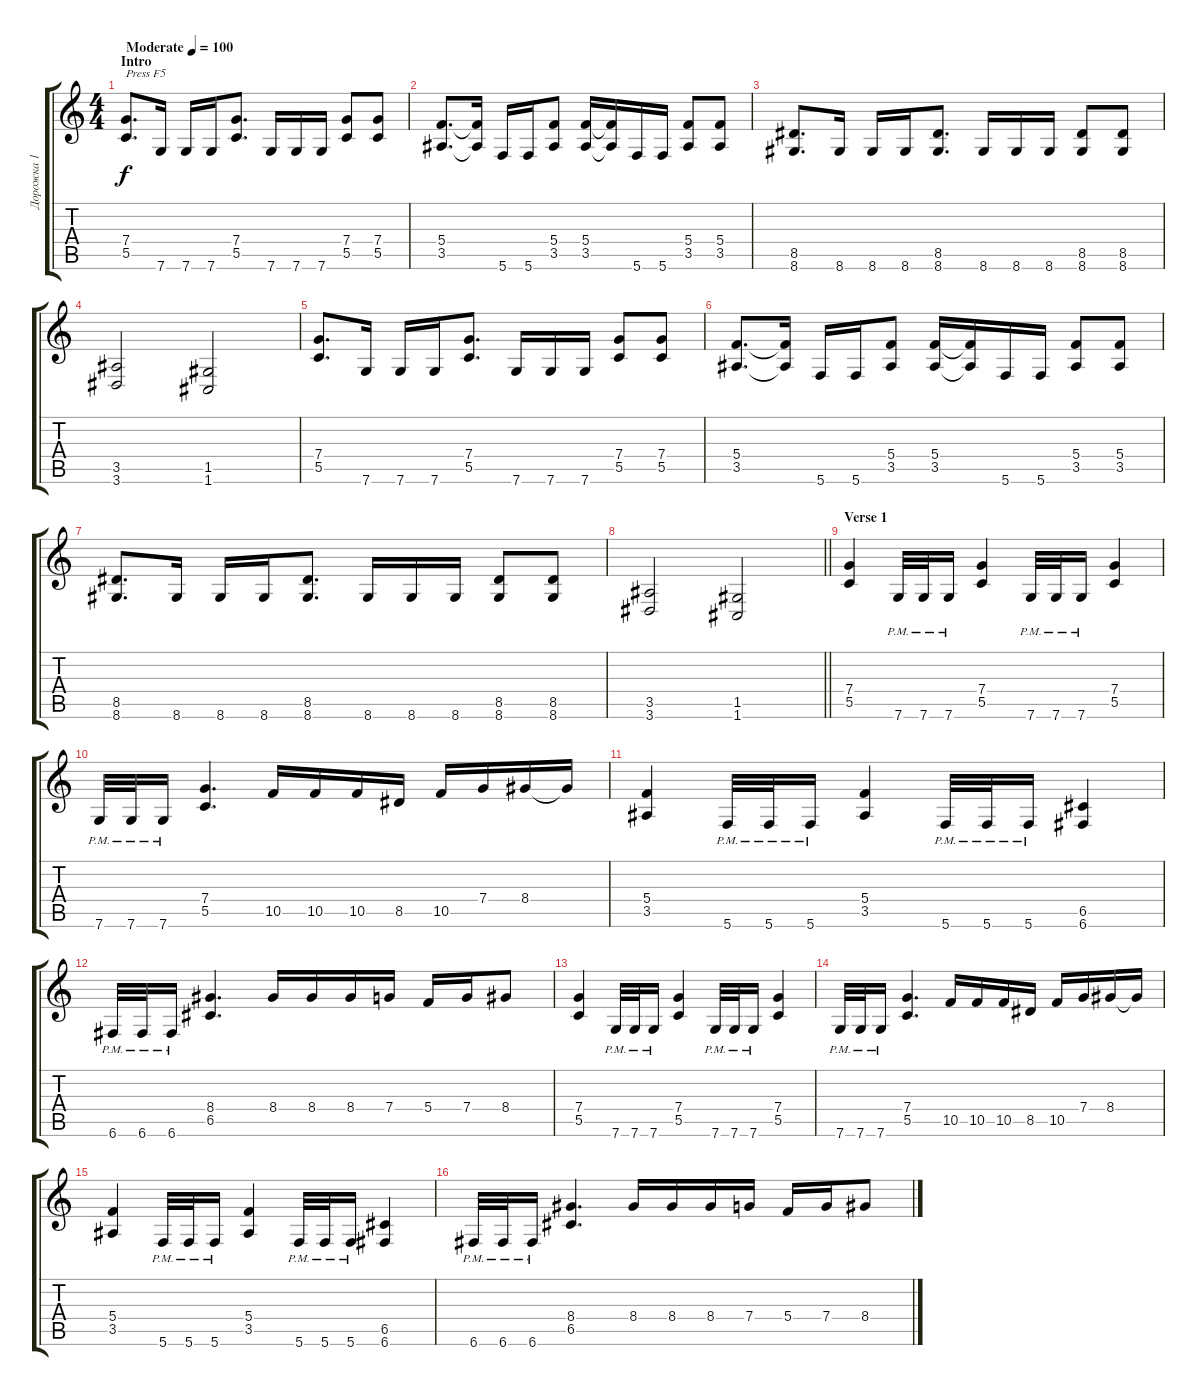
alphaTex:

\track ("Дорожка 1" "Дорожка 1") {instrument distortionguitar}
\staff {score tabs}
\tuning (D4 A3 F3 C3 G2 C2) {hide}
\ts (4 4)
\section ("" "Intro")
\tempo (100 "Moderate")
\clef g2
\ks c
(7.4 5.5).8{d txt "Press F5" dy f instrument distortionguitar} 7.6.16 7.6.16 7.6.16 (7.4 5.5).8{d} 7.6.16 7.6.16 7.6.16 (7.4 5.5).8 (7.4 5.5).8 |
(5.4 3.5).8{d} (5.4{t} 3.5{t}).16 5.6.16 5.6.16 (5.4 3.5).8 (5.4 3.5).16 (5.4{t} 3.5{t}).16 5.6.16 5.6.16 (5.4 3.5).8 (5.4 3.5).8 |
(8.5 8.6).8{d} 8.6.16 8.6.16 8.6.16 (8.5 8.6).8{d} 8.6.16 8.6.16 8.6.16 (8.5 8.6).8 (8.5 8.6).8 |
(3.5 3.6).2 (1.5 1.6).2 |
(7.4 5.5).8{d} 7.6.16 7.6.16 7.6.16 (7.4 5.5).8{d} 7.6.16 7.6.16 7.6.16 (7.4 5.5).8 (7.4 5.5).8 |
(5.4 3.5).8{d} (5.4{t} 3.5{t}).16 5.6.16 5.6.16 (5.4 3.5).8 (5.4 3.5).16 (5.4{t} 3.5{t}).16 5.6.16 5.6.16 (5.4 3.5).8 (5.4 3.5).8 |
(8.5 8.6).8{d} 8.6.16 8.6.16 8.6.16 (8.5 8.6).8{d} 8.6.16 8.6.16 8.6.16 (8.5 8.6).8 (8.5 8.6).8 |
\barLineRight lightlight
(3.5 3.6).2 (1.5 1.6).2 |
\section ("" "Verse 1")
(7.4 5.5).4 7.6{pm}.32 7.6{pm}.32 7.6{pm}.16 (7.4 5.5).4 7.6{pm}.32 7.6{pm}.32 7.6{pm}.16 (7.4 5.5).4 |
7.6{pm}.32 7.6{pm}.32 7.6{pm}.16 (7.4 5.5).4{d} 10.5.16 10.5.16 10.5.16 8.5.16 10.5.16 7.4.16 8.4.16 8.4{t}.16 |
(5.4 3.5).4 5.6{pm}.32 5.6{pm}.32 5.6{pm}.16 (5.4 3.5).4 5.6{pm}.32 5.6{pm}.32 5.6{pm}.16 (6.5 6.6).4 |
6.6{pm}.32 6.6{pm}.32 6.6{pm}.16 (8.4 6.5).4{d} 8.4.16 8.4.16 8.4.16 7.4.16 5.4.16 7.4.16 8.4.8 |
(7.4 5.5).4 7.6{pm}.32 7.6{pm}.32 7.6{pm}.16 (7.4 5.5).4 7.6{pm}.32 7.6{pm}.32 7.6{pm}.16 (7.4 5.5).4 |
7.6{pm}.32 7.6{pm}.32 7.6{pm}.16 (7.4 5.5).4{d} 10.5.16 10.5.16 10.5.16 8.5.16 10.5.16 7.4.16 8.4.16 8.4{t}.16 |
(5.4 3.5).4 5.6{pm}.32 5.6{pm}.32 5.6{pm}.16 (5.4 3.5).4 5.6{pm}.32 5.6{pm}.32 5.6{pm}.16 (6.5 6.6).4 |
6.6{pm}.32 6.6{pm}.32 6.6{pm}.16 (8.4 6.5).4{d} 8.4.16 8.4.16 8.4.16 7.4.16 5.4.16 7.4.16 8.4.8
